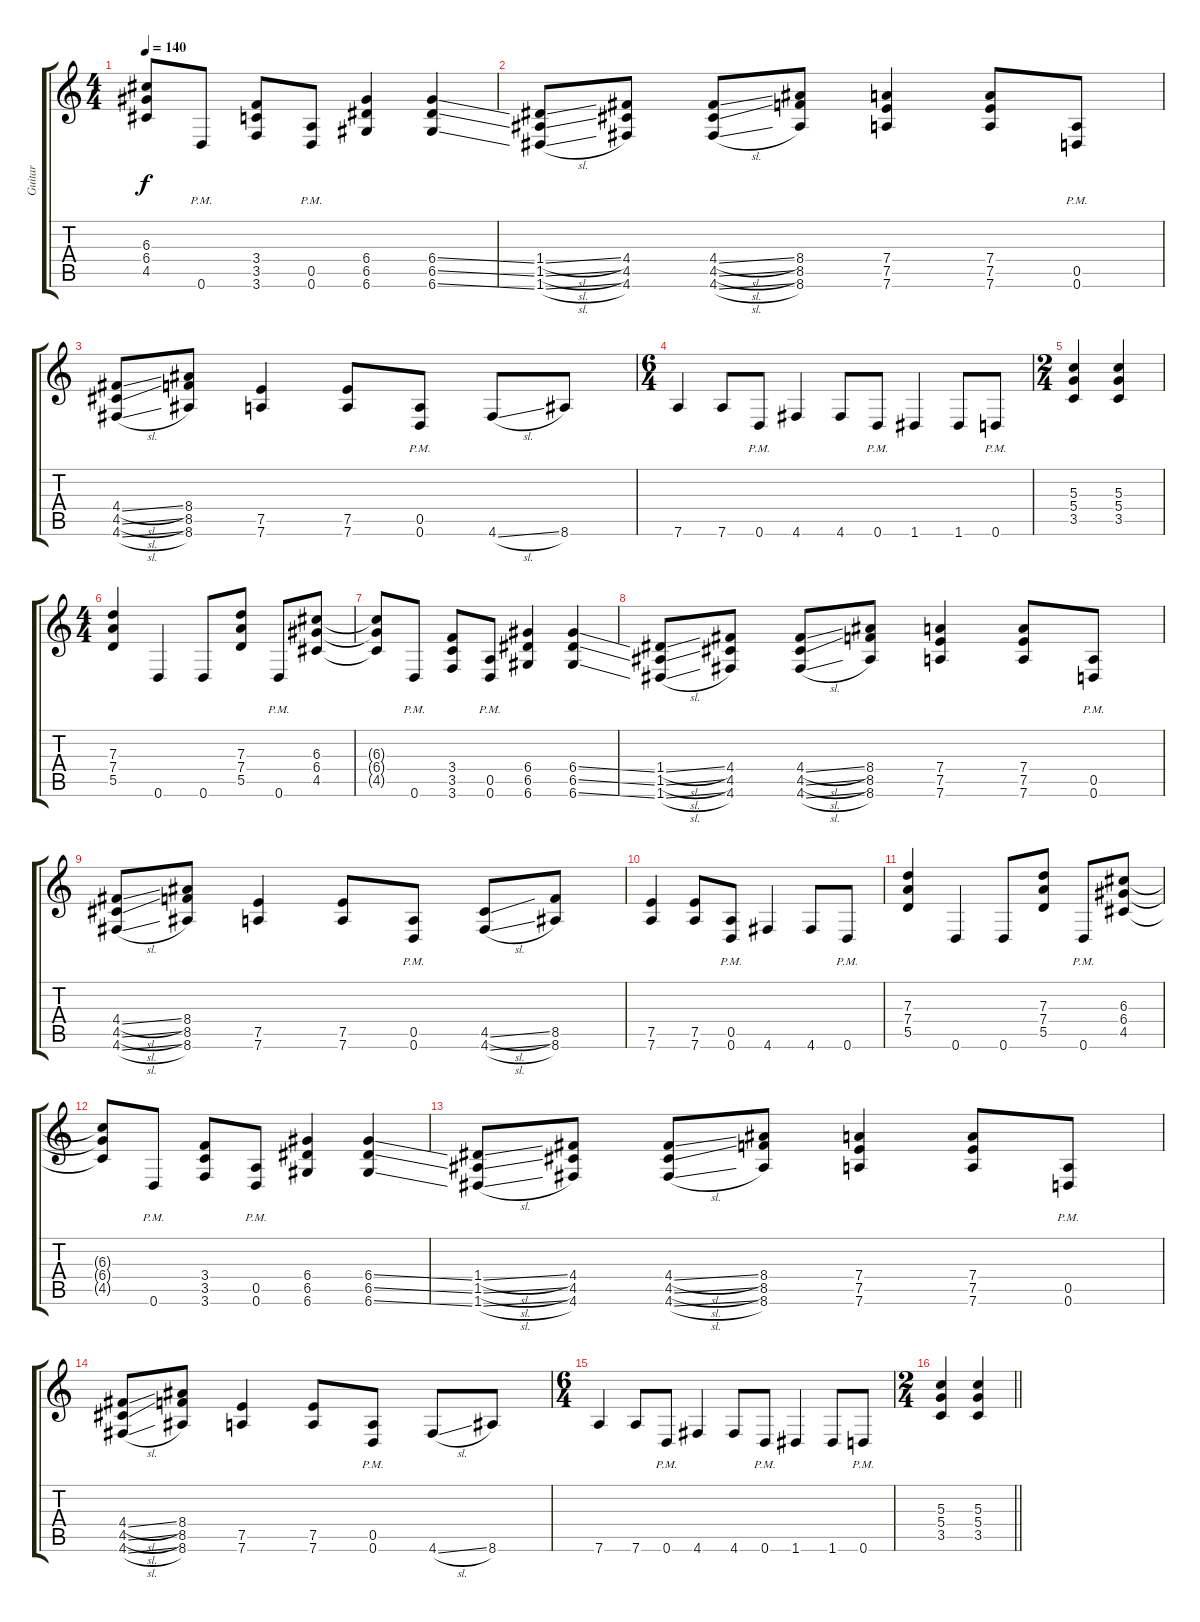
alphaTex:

\track ("Guitar" "Guitar") {instrument distortionguitar}
\staff {score tabs}
\tuning (E4 B3 G3 D3 A2 D2) {hide}
\ts (4 4)
\tempo 140
\clef g2
\ks c
(6.3{t} 6.4{t} 4.5{t}).8{dy f} 0.6{pm}.8 (3.4 3.5 3.6).8 (0.5{pm} 0.6{pm}).8 (6.4 6.5 6.6).4 (6.4{ss} 6.5{ss} 6.6{ss}).4 |
(1.4{sl} 1.5{sl} 1.6{sl}).8 (4.4 4.5 4.6).8 (4.4{sl} 4.5{sl} 4.6{sl}).8 (8.4 8.5 8.6).8 (7.4 7.5 7.6).4 (7.4 7.5 7.6).8 (0.5{pm} 0.6{pm}).8 |
(4.4{sl} 4.5{sl} 4.6{sl}).8 (8.4 8.5 8.6).8 (7.5 7.6).4 (7.5 7.6).8 (0.5{pm} 0.6{pm}).8 4.6{sl}.8 8.6.8 |
\ts (6 4)
7.6.4 7.6.8 0.6{pm}.8 4.6.4 4.6.8 0.6{pm}.8 1.6.4 1.6.8 0.6{pm}.8 |
\ts (2 4)
(5.3 5.4 3.5).4 (5.3 5.4 3.5).4 |
\ts (4 4)
(7.3 7.4 5.5).4 0.6.4 0.6.8 (7.3 7.4 5.5).8 0.6{pm}.8 (6.3 6.4 4.5).8 |
(6.3{t} 6.4{t} 4.5{t}).8 0.6{pm}.8 (3.4 3.5 3.6).8 (0.5{pm} 0.6{pm}).8 (6.4 6.5 6.6).4 (6.4{ss} 6.5{ss} 6.6{ss}).4 |
(1.4{sl} 1.5{sl} 1.6{sl}).8 (4.4 4.5 4.6).8 (4.4{sl} 4.5{sl} 4.6{sl}).8 (8.4 8.5 8.6).8 (7.4 7.5 7.6).4 (7.4 7.5 7.6).8 (0.5{pm} 0.6{pm}).8 |
(4.4{sl} 4.5{sl} 4.6{sl}).8 (8.4 8.5 8.6).8 (7.5 7.6).4 (7.5 7.6).8 (0.5{pm} 0.6{pm}).8 (4.5{sl} 4.6{sl}).8 (8.5 8.6).8 |
(7.5 7.6).4 (7.5 7.6).8 (0.5{pm} 0.6{pm}).8 4.6.4 4.6.8 0.6{pm}.8 |
(7.3 7.4 5.5).4 0.6.4 0.6.8 (7.3 7.4 5.5).8 0.6{pm}.8 (6.3 6.4 4.5).8 |
(6.3{t} 6.4{t} 4.5{t}).8 0.6{pm}.8 (3.4 3.5 3.6).8 (0.5{pm} 0.6{pm}).8 (6.4 6.5 6.6).4 (6.4{ss} 6.5{ss} 6.6{ss}).4 |
(1.4{sl} 1.5{sl} 1.6{sl}).8 (4.4 4.5 4.6).8 (4.4{sl} 4.5{sl} 4.6{sl}).8 (8.4 8.5 8.6).8 (7.4 7.5 7.6).4 (7.4 7.5 7.6).8 (0.5{pm} 0.6{pm}).8 |
(4.4{sl} 4.5{sl} 4.6{sl}).8 (8.4 8.5 8.6).8 (7.5 7.6).4 (7.5 7.6).8 (0.5{pm} 0.6{pm}).8 4.6{sl}.8 8.6.8 |
\ts (6 4)
7.6.4 7.6.8 0.6{pm}.8 4.6.4 4.6.8 0.6{pm}.8 1.6.4 1.6.8 0.6{pm}.8 |
\ts (2 4)
\barLineRight lightlight
(5.3 5.4 3.5).4 (5.3 5.4 3.5).4
